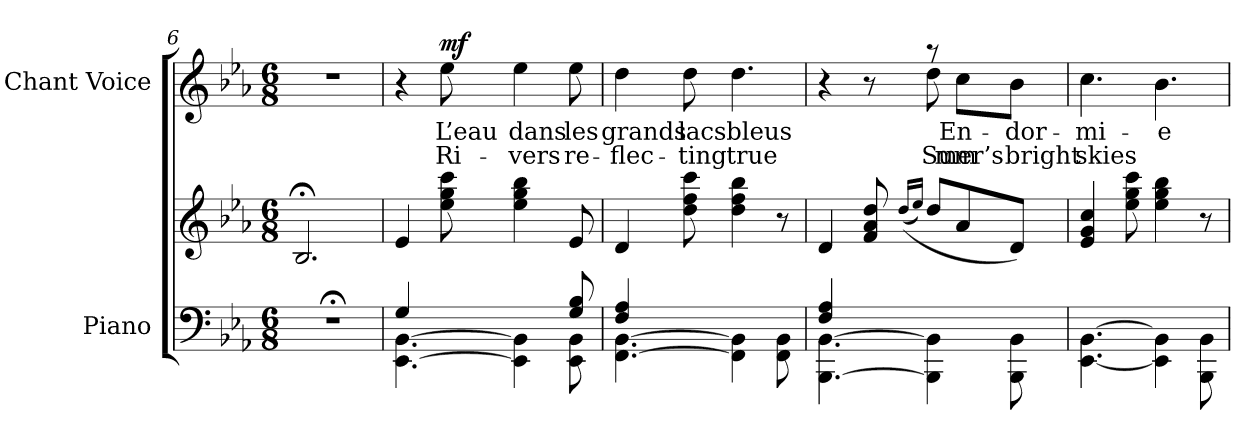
**kern	**kern	**kern	**text	**text	**dynam
*part2	*part2	*part1	*part1	*part1	*part1
*staff3	*staff2	*staff1	*staff1	*staff1	*staff1
*I"Piano	*	*I"Chant Voice	*	*	*
*I'Pno	*	*	*	*	*
*clefF4	*clefG2	*clefG2	*	*	*
*k[b-e-a-]	*k[b-e-a-]	*k[b-e-a-]	*	*	*
*M6/8	*M6/8	*M6/8	*	*	*
=6	=6	=6	=6	=6	=6
2.r;<	2.B-;</	2.r	.	.	.
!!LO:LB:g=z
=7	=7	=7	=7	=7	=7
*^	*	*	*	*	*
[4.EE-\ [4.BB-\	4G/	4e-/	4r	.	.	.
!	!	!	!	!LO:LY:b	!LO:LY:b	!LO:DY:a
.	4.ryy	8ee-\ 8gg\ 8ccc\	8ee-\	L’eau	Ri-	mf
!	!	!	!	!LO:LY:b	!LO:LY:b	!
4EE-\] 4BB-\]	.	4ee-\ 4gg\ 4bb-\	4ee-\	dans	-vers	.
!	!	!	!	!LO:LY:b	!LO:LY:b	!
8EE-\ 8BB-\	8G/ 8B-/	8e-/	8ee-\	les	re-	.
=8	=8	=8	=8	=8	=8	=8
!	!	!	!	!LO:LY:b	!LO:LY:b	!
[4.FF\ [4.BB-\	4F/ 4A-/	4d/	4dd\	grands	-flec-	.
!	!	!	!	!LO:LY:b	!LO:LY:b	!
.	2ryy	8dd\ 8ff\ 8ccc\	8dd\	lacs	-ting	.
!	!	!	!	!LO:LY:b	!LO:LY:b	!
4FF\] 4BB-\]	.	4dd\ 4ff\ 4bb-\	4.dd\	bleus	true	.
8FF\ 8BB-\	.	8r	.	.	.	.
=9	=9	=9	=9	=9	=9	=9
*	*	*	*^	*	*	*
[4.BBB-\ [4.BB-\	4F/ 4A-/	4d/	4r	4.ryy	.	.	.
.	2ryy	8f/ 8a-/ 8dd/	8r	.	.	.	.
.	.	(<(<16qdd/LL	.	.	.	.	.
.	.	16qee-/JJ)	.	.	.	.	.
!	!	!	!	!	!	!LO:LY:b	!
4BBB-\] 4BB-\]	.	8dd/L	8r	8dd\	.	Sum -	.
!	!	!	!	!	!LO:LY:b	!LO:LY:b	!
.	.	8a-/	8cc\L	4ryy	En-	mer’s	.
!	!	!	!	!	!LO:LY:b	!LO:LY:b	!
8BBB-\ 8BB-\	.	8d/J)	8b-\J	.	-dor-	bright	.
*v	*v	*	*v	*v	*	*	*
=10	=10	=10	=10	=10	=10
!	!	!	!LO:LY:b	!LO:LY:b	!
[4.EE-\ [4.BB-\	4e-/ 4g/ 4cc/	4.cc\	-mi-	skies	.
.	8ee-\ 8gg\ 8ccc\	.	.	.	.
!	!	!	!LO:LY:b	!	!
4EE-\] 4BB-\]	4ee-\ 4gg\ 4bb-\	4.b-\	-e	.	.
8BBB-\ 8BB-\	8r	.	.	.	.
=	=	=	=	=	=
*-	*-	*-	*-	*-	*-
